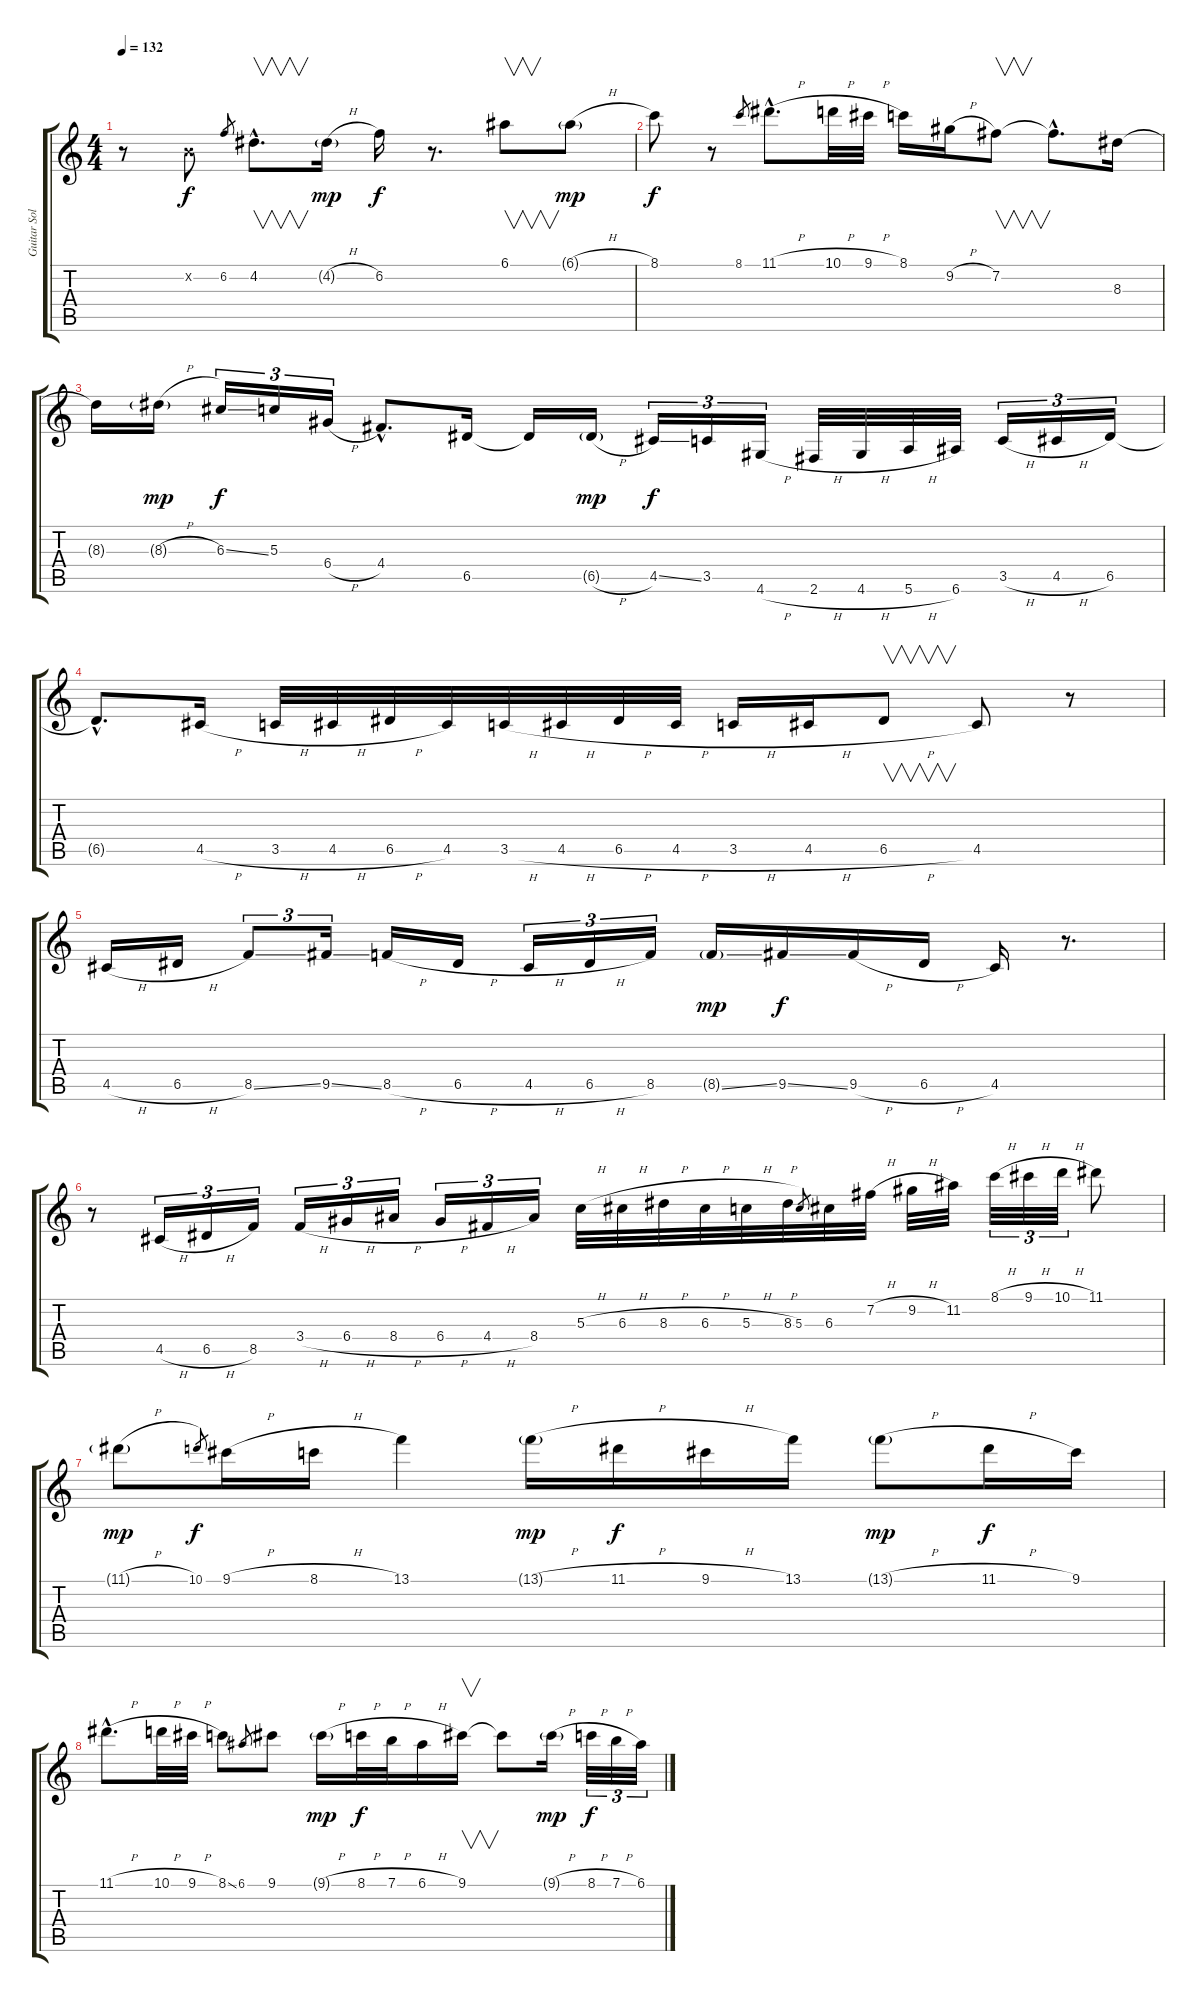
\track ("Guitar Solo" "Guitar Sol") {instrument overdrivenguitar}
\staff {score tabs}
\tuning (E4 B3 G3 D3 A2 E2) {hide}
\ts (4 4)
\tempo 132
\clef g2
\ks c
r.8{dy mp} 0.2{x}.8{dy f} 6.2.8{gr} 4.2{hac}.8{v d} 4.2{h g}.16{dy mp} 6.2.16{dy f} r.8{d} 6.1.8{v} 6.1{h g}.8{dy mp} |
8.1.8{dy f} r.8 8.1.8{gr} 11.1{h hac}.8{d} 10.1{h}.32 9.1{h}.32 8.1.16 9.2{h}.16 7.2.8{v} 7.2{hac t}.8{d} 8.3.16 |
8.3{t}.16 8.3{h g}.16{dy mp} 6.3{ss}.16{tu (3 2) dy f} 5.3.16{tu (3 2)} 6.4{h}.16{tu (3 2)} 4.4{hac}.8{d} 6.5.16 6.5{t}.16 6.5{h g}.16{dy mp} 4.5{ss}.16{tu (3 2) dy f} 3.5.16{tu (3 2)} 4.6{h}.16{tu (3 2)} 2.6{h}.32 4.6{h}.32 5.6{h}.32 6.6.32 3.5{h}.16{tu (3 2)} 4.5{h}.16{tu (3 2)} 6.5.16{tu (3 2)} |
6.5{hac t}.8{d} 4.5{h}.16 3.5{h}.32 4.5{h}.32 6.5{h}.32 4.5.32 3.5{h}.32 4.5{h}.32 6.5{h}.32 4.5{h}.32 3.5{h}.16 4.5{h}.16 6.5{h}.8{v} 4.5.8 r.8 |
4.5{h}.16 6.5{h}.16 8.5{ss}.8{tu (3 2)} 9.5{ss}.16{tu (3 2)} 8.5{h}.16 6.5{h}.16 4.5{h}.16{tu (3 2)} 6.5{h}.16{tu (3 2)} 8.5.16{tu (3 2)} 8.5{ss g}.16{dy mp} 9.5{ss}.16{dy f} 9.5{h}.16 6.5{h}.16 4.5.16 r.8{d} |
r.8 4.5{h}.16{tu (3 2)} 6.5{h}.16{tu (3 2)} 8.5.16{tu (3 2)} 3.4{h}.16{tu (3 2)} 6.4{h}.16{tu (3 2)} 8.4{h}.16{tu (3 2)} 6.4{h}.16{tu (3 2)} 4.4{h}.16{tu (3 2)} 8.4.16{tu (3 2)} 5.3{h}.32 6.3{h}.32 8.3{h}.32 6.3{h}.32 5.3{h}.32 8.3{h}.32 5.3.8{gr} 6.3.32 7.2{h}.32 9.2{h}.32 11.2.32 8.1{h}.32{tu (3 2)} 9.1{h}.32{tu (3 2)} 10.1{h}.32{tu (3 2)} 11.1.8 |
11.1{h g}.8{dy mp} 10.1.8{gr dy f} 9.1{h}.16 8.1{h}.16 13.1.4 13.1{h g}.16{dy mp} 11.1{h}.16{dy f} 9.1{h}.16 13.1.16 13.1{h g}.8{dy mp} 11.1{h}.16{dy f} 9.1.16 |
11.1{h hac}.8{d} 10.1{h}.32 9.1{h}.32 8.1{ss}.8 6.1.8{gr} 9.1.8 9.1{h g}.16{dy mp} 8.1{h}.32{dy f} 7.1{h}.32 6.1{h}.16 9.1.16{v} 9.1{t}.8 9.1{h g}.16{dy mp} 8.1{h}.32{tu (3 2) dy f} 7.1{h}.32{tu (3 2)} 6.1{ss}.32{tu (3 2)}
